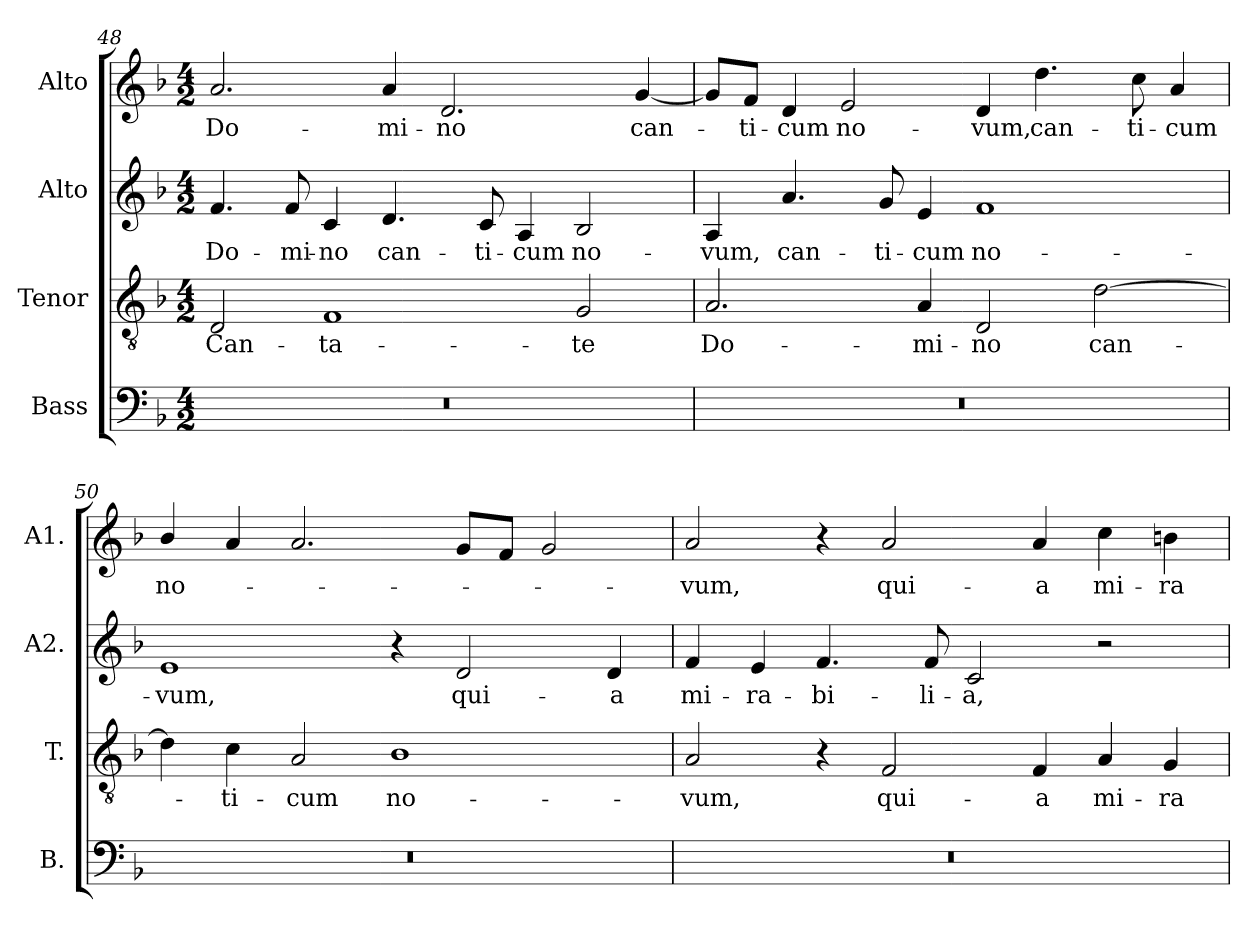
**kern	**kern	**text	**kern	**text	**kern	**text
*part4	*part3	*part3	*part2	*part2	*part1	*part1
*staff4	*staff3	*staff3	*staff2	*staff2	*staff1	*staff1
*I"Bass	*I"Tenor	*	*I"Alto	*	*I"Alto	*
*I'B.	*I'T.	*	*I'A2.	*	*I'A1.	*
*clefF4	*clefGv2	*	*clefG2	*	*clefG2	*
*	*ITrd7c12	*	*	*	*	*
*k[b-]	*k[b-]	*	*k[b-]	*	*k[b-]	*
*F:	*F:	*	*F:	*	*F:	*
*M4/2	*M4/2	*	*M4/2	*	*M4/2	*
=48	=48	=48	=48	=48	=48	=48
!LO:N:vis=1	!	!	!	!	!	!
!	!	!LO:LY:b:color=#000000	!	!	!	!
!	!	!	!	!LO:LY:b:color=#000000	!	!
!	!	!	!	!	!	!LO:LY:b:color=#000000
0r	2DDi/	Can-	4.fi/	Do-	2.ai/	Do-
!	!	!	!	!LO:LY:b:color=#000000	!	!
.	.	.	8fi/	-mi-	.	.
!	!	!LO:LY:b:color=#000000	!	!	!	!
!	!	!	!	!LO:LY:b:color=#000000	!	!
.	1FFi	-ta-	4ci/	-no	.	.
!	!	!	!	!LO:LY:b:color=#000000	!	!
!	!	!	!	!	!	!LO:LY:b:color=#000000
.	.	.	4.di/	can-	4ai/	-mi-
!	!	!	!	!	!	!LO:LY:b:color=#000000
.	.	.	.	.	2.di/	-no
!	!	!	!	!LO:LY:b:color=#000000	!	!
.	.	.	8ci/	-ti-	.	.
!	!	!	!	!LO:LY:b:color=#000000	!	!
.	.	.	4Ai/	-cum	.	.
!	!	!LO:LY:b:color=#000000	!	!	!	!
!	!	!	!	!LO:LY:b:color=#000000	!	!
.	2GGi/	-te	2B-i/	no-	.	.
!	!	!	!	!	!	!LO:LY:b:color=#000000
.	.	.	.	.	[4gi/	can-
=49	=49	=49	=49	=49	=49	=49
!LO:N:vis=1	!	!	!	!	!	!
!	!	!LO:LY:b:color=#000000	!	!	!	!
!	!	!	!	!LO:LY:b:color=#000000	!	!
0r	2.AAi/	Do-	4Ai/	-vum,	8gi/L]	.
!	!	!	!	!	!	!LO:LY:b:color=#000000
.	.	.	.	.	8fi/J	-ti-
!	!	!	!	!LO:LY:b:color=#000000	!	!
!	!	!	!	!	!	!LO:LY:b:color=#000000
.	.	.	4.ai/	can-	4di/	-cum
!	!	!	!	!	!	!LO:LY:b:color=#000000
.	.	.	.	.	2ei/	no-
!	!	!	!	!LO:LY:b:color=#000000	!	!
.	.	.	8gi/	-ti-	.	.
!	!	!LO:LY:b:color=#000000	!	!	!	!
!	!	!	!	!LO:LY:b:color=#000000	!	!
.	4AAi/	-mi-	4ei/	-cum	.	.
!	!	!LO:LY:b:color=#000000	!	!	!	!
!	!	!	!	!LO:LY:b:color=#000000	!	!
!	!	!	!	!	!	!LO:LY:b:color=#000000
.	2DDi/	-no	1fi	no-	4di/	-vum,
!	!	!	!	!	!	!LO:LY:b:color=#000000
.	.	.	.	.	4.ddi\	can-
!	!	!LO:LY:b:color=#000000	!	!	!	!
.	[2Di\	can-	.	.	.	.
!	!	!	!	!	!	!LO:LY:b:color=#000000
.	.	.	.	.	8cci\	-ti-
!	!	!	!	!	!	!LO:LY:b:color=#000000
.	.	.	.	.	4ai/	-cum
!!LO:PB:g=z
=50	=50	=50	=50	=50	=50	=50
!LO:N:vis=1	!	!	!	!	!	!
!	!	!	!	!LO:LY:b:color=#000000	!	!
!	!	!	!	!	!	!LO:LY:b:color=#000000
0r	4Di\]	.	1ei	-vum,	4b-i/	no-
!	!	!LO:LY:b:color=#000000	!	!	!	!
.	4Ci\	-ti-	.	.	4ai/	.
!	!	!LO:LY:b:color=#000000	!	!	!	!
.	2AAi/	-cum	.	.	2.ai/	.
!	!	!LO:LY:b:color=#000000	!	!	!	!
.	1BB-i	no-	4r	.	.	.
!	!	!	!	!LO:LY:b:color=#000000	!	!
.	.	.	2di/	qui-	8gi/L	.
.	.	.	.	.	8fi/J	.
.	.	.	.	.	2gi/	.
!	!	!	!	!LO:LY:b:color=#000000	!	!
.	.	.	4di/	-a	.	.
=51	=51	=51	=51	=51	=51	=51
!LO:N:vis=1	!	!	!	!	!	!
!	!	!LO:LY:b:color=#000000	!	!	!	!
!	!	!	!	!LO:LY:b:color=#000000	!	!
!	!	!	!	!	!	!LO:LY:b:color=#000000
0r	2AAi/	-vum,	4fi/	mi-	2ai/	-vum,
!	!	!	!	!LO:LY:b:color=#000000	!	!
.	.	.	4ei/	-ra-	.	.
!	!	!	!	!LO:LY:b:color=#000000	!	!
.	4r	.	4.fi/	-bi-	4r	.
!	!	!LO:LY:b:color=#000000	!	!	!	!
!	!	!	!	!	!	!LO:LY:b:color=#000000
.	2FFi/	qui-	.	.	2ai/	qui-
!	!	!	!	!LO:LY:b:color=#000000	!	!
.	.	.	8fi/	-li-	.	.
!	!	!	!	!LO:LY:b:color=#000000	!	!
.	.	.	2ci/	-a,	.	.
!	!	!LO:LY:b:color=#000000	!	!	!	!
!	!	!	!	!	!	!LO:LY:b:color=#000000
.	4FFi/	-a	.	.	4ai/	-a
!	!	!LO:LY:b:color=#000000	!	!	!	!
!	!	!	!	!	!	!LO:LY:b:color=#000000
.	4AAi/	mi-	2r	.	4cci\	mi-
!	!	!LO:LY:b:color=#000000	!	!	!	!
!	!	!	!	!	!	!LO:LY:b:color=#000000
.	4GGi/	-ra-	.	.	4bni\	-ra-
=	=	=	=	=	=	=
*-	*-	*-	*-	*-	*-	*-
